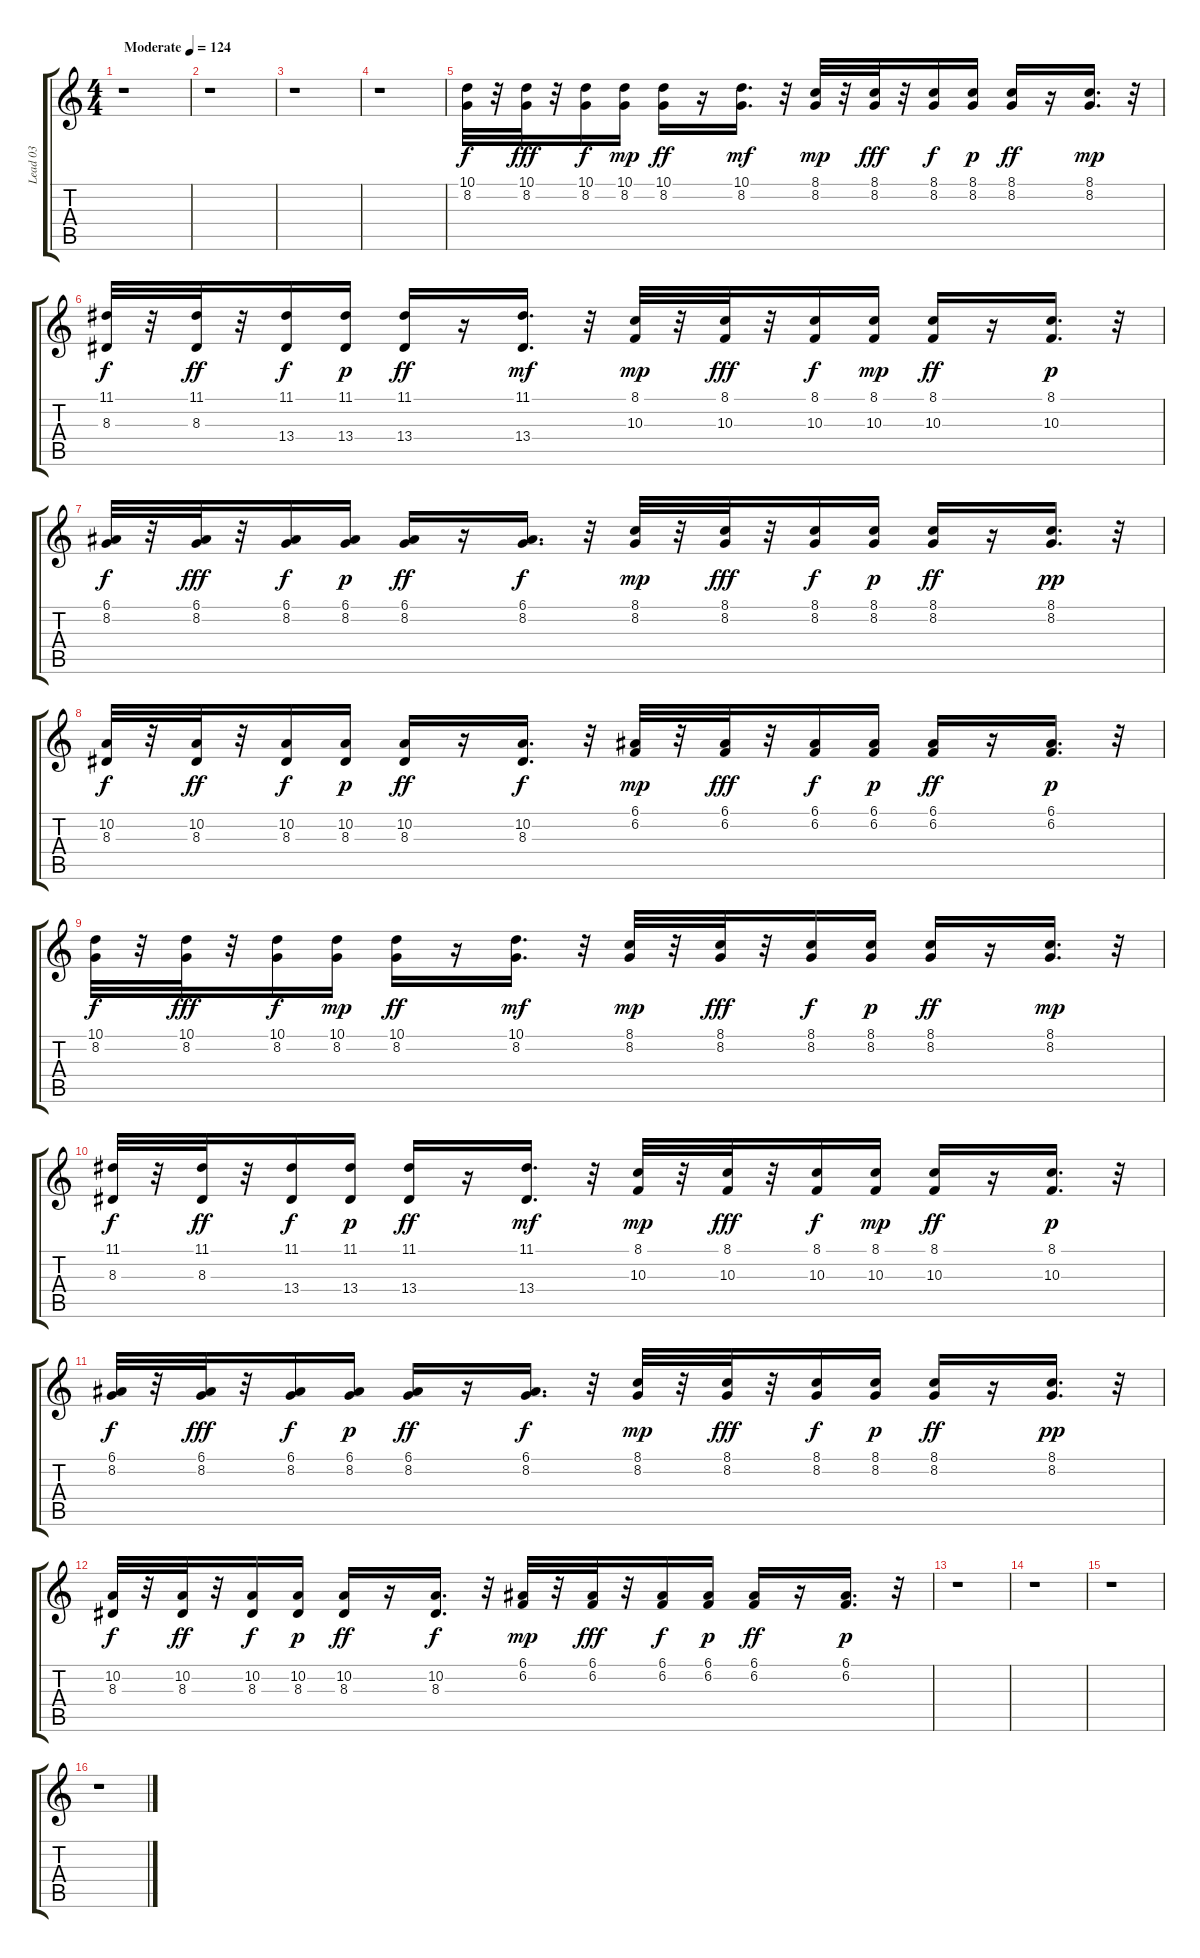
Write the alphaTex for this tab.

\track ("Lead 03" "Lead 03") {instrument lead1square}
\staff {score tabs}
\tuning (E4 B3 G3 D3 A2 E2) {hide}
\ts (4 4)
\tempo (124 "Moderate")
\clef g2
\ks c
r.1{dy f instrument lead1square} |
r.1 |
r.1 |
r.1 |
(10.1 8.2).32 r.32 (10.1 8.2).32{dy fff} r.32 (10.1 8.2).16{dy f} (10.1 8.2).16{dy mp} (10.1 8.2).16{dy ff} r.16 (10.1 8.2).16{d dy mf} r.32 (8.1 8.2).32{dy mp} r.32 (8.1 8.2).32{dy fff} r.32 (8.1 8.2).16{dy f} (8.1 8.2).16{dy p} (8.1 8.2).16{dy ff} r.16 (8.1 8.2).16{d dy mp} r.32 |
(11.1 8.3).32{dy f} r.32 (11.1 8.3).32{dy ff} r.32 (11.1 13.4).16{dy f} (11.1 13.4).16{dy p} (11.1 13.4).16{dy ff} r.16 (11.1 13.4).16{d dy mf} r.32 (8.1 10.3).32{dy mp} r.32 (8.1 10.3).32{dy fff} r.32 (8.1 10.3).16{dy f} (8.1 10.3).16{dy mp} (8.1 10.3).16{dy ff} r.16 (8.1 10.3).16{d dy p} r.32 |
(6.1 8.2).32{dy f} r.32 (6.1 8.2).32{dy fff} r.32 (6.1 8.2).16{dy f} (6.1 8.2).16{dy p} (6.1 8.2).16{dy ff} r.16 (6.1 8.2).16{d dy f} r.32 (8.1 8.2).32{dy mp} r.32 (8.1 8.2).32{dy fff} r.32 (8.1 8.2).16{dy f} (8.1 8.2).16{dy p} (8.1 8.2).16{dy ff} r.16 (8.1 8.2).16{d dy pp} r.32 |
(10.2 8.3).32{dy f} r.32 (10.2 8.3).32{dy ff} r.32 (10.2 8.3).16{dy f} (10.2 8.3).16{dy p} (10.2 8.3).16{dy ff} r.16 (10.2 8.3).16{d dy f} r.32 (6.1 6.2).32{dy mp} r.32 (6.1 6.2).32{dy fff} r.32 (6.1 6.2).16{dy f} (6.1 6.2).16{dy p} (6.1 6.2).16{dy ff} r.16 (6.1 6.2).16{d dy p} r.32 |
(10.1 8.2).32{dy f} r.32 (10.1 8.2).32{dy fff} r.32 (10.1 8.2).16{dy f} (10.1 8.2).16{dy mp} (10.1 8.2).16{dy ff} r.16 (10.1 8.2).16{d dy mf} r.32 (8.1 8.2).32{dy mp} r.32 (8.1 8.2).32{dy fff} r.32 (8.1 8.2).16{dy f} (8.1 8.2).16{dy p} (8.1 8.2).16{dy ff} r.16 (8.1 8.2).16{d dy mp} r.32 |
(11.1 8.3).32{dy f} r.32 (11.1 8.3).32{dy ff} r.32 (11.1 13.4).16{dy f} (11.1 13.4).16{dy p} (11.1 13.4).16{dy ff} r.16 (11.1 13.4).16{d dy mf} r.32 (8.1 10.3).32{dy mp} r.32 (8.1 10.3).32{dy fff} r.32 (8.1 10.3).16{dy f} (8.1 10.3).16{dy mp} (8.1 10.3).16{dy ff} r.16 (8.1 10.3).16{d dy p} r.32 |
(6.1 8.2).32{dy f} r.32 (6.1 8.2).32{dy fff} r.32 (6.1 8.2).16{dy f} (6.1 8.2).16{dy p} (6.1 8.2).16{dy ff} r.16 (6.1 8.2).16{d dy f} r.32 (8.1 8.2).32{dy mp} r.32 (8.1 8.2).32{dy fff} r.32 (8.1 8.2).16{dy f} (8.1 8.2).16{dy p} (8.1 8.2).16{dy ff} r.16 (8.1 8.2).16{d dy pp} r.32 |
(10.2 8.3).32{dy f} r.32 (10.2 8.3).32{dy ff} r.32 (10.2 8.3).16{dy f} (10.2 8.3).16{dy p} (10.2 8.3).16{dy ff} r.16 (10.2 8.3).16{d dy f} r.32 (6.1 6.2).32{dy mp} r.32 (6.1 6.2).32{dy fff} r.32 (6.1 6.2).16{dy f} (6.1 6.2).16{dy p} (6.1 6.2).16{dy ff} r.16 (6.1 6.2).16{d dy p} r.32 |
r.1 |
r.1 |
r.1 |
r.1
